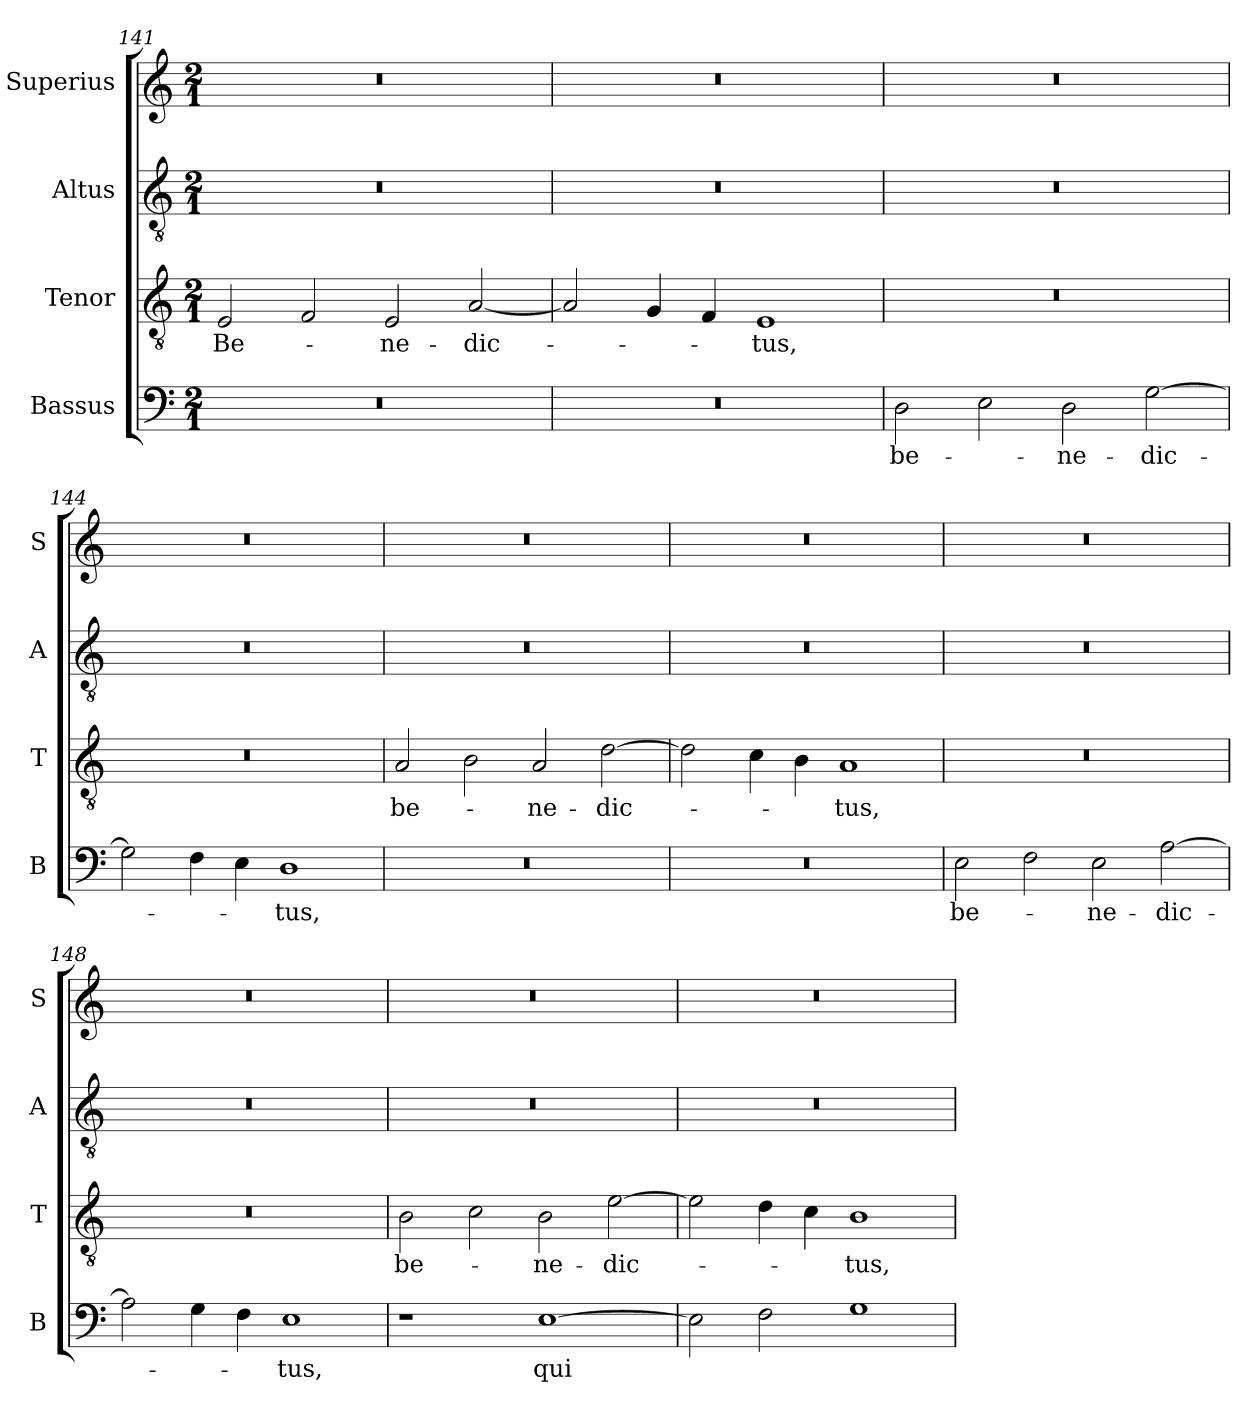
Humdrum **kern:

**kern	**text	**kern	**text	**kern	**kern
*part4	*part4	*part3	*part3	*part2	*part1
*staff4	*staff4	*staff3	*staff3	*staff2	*staff1
*I"Bassus	*	*I"Tenor	*	*I"Altus	*I"Superius
*I'B	*	*I'T	*	*I'A	*I'S
*clefF4	*	*clefGv2	*	*clefGv2	*clefG2
*k[]	*	*k[]	*	*k[]	*k[]
*M2/1	*	*M2/1	*	*M2/1	*M2/1
=141	=141	=141	=141	=141	=141
0r	.	2E/	Be-	0r	0r
.	.	2F/	.	.	.
.	.	2E/	-ne-	.	.
.	.	[2A/	-dic-	.	.
=142	=142	=142	=142	=142	=142
0r	.	2A/]	.	0r	0r
.	.	4G/	.	.	.
.	.	4F/	.	.	.
.	.	1E	-tus,	.	.
=143	=143	=143	=143	=143	=143
2D\	be-	0r	.	0r	0r
2E\	.	.	.	.	.
2D\	-ne-	.	.	.	.
[2G\	-dic-	.	.	.	.
=144	=144	=144	=144	=144	=144
2G\]	.	0r	.	0r	0r
4F\	.	.	.	.	.
4E\	.	.	.	.	.
1D	-tus,	.	.	.	.
=145	=145	=145	=145	=145	=145
0r	.	2A/	be-	0r	0r
.	.	2B\	.	.	.
.	.	2A/	-ne-	.	.
.	.	[2d\	-dic-	.	.
=146	=146	=146	=146	=146	=146
0r	.	2d\]	.	0r	0r
.	.	4c\	.	.	.
.	.	4B\	.	.	.
.	.	1A	-tus,	.	.
=147	=147	=147	=147	=147	=147
2E\	be-	0r	.	0r	0r
2F\	.	.	.	.	.
2E\	-ne-	.	.	.	.
[2A\	-dic-	.	.	.	.
=148	=148	=148	=148	=148	=148
2A\]	.	0r	.	0r	0r
4G\	.	.	.	.	.
4F\	.	.	.	.	.
1E	-tus,	.	.	.	.
=149	=149	=149	=149	=149	=149
1r	.	2B\	be-	0r	0r
.	.	2c\	.	.	.
[1E	qui	2B\	-ne-	.	.
.	.	[2e\	-dic-	.	.
=150	=150	=150	=150	=150	=150
2E\]	.	2e\]	.	0r	0r
2F\	.	4d\	.	.	.
.	.	4c\	.	.	.
1G	.	1B	-tus,	.	.
=	=	=	=	=	=
*-	*-	*-	*-	*-	*-
